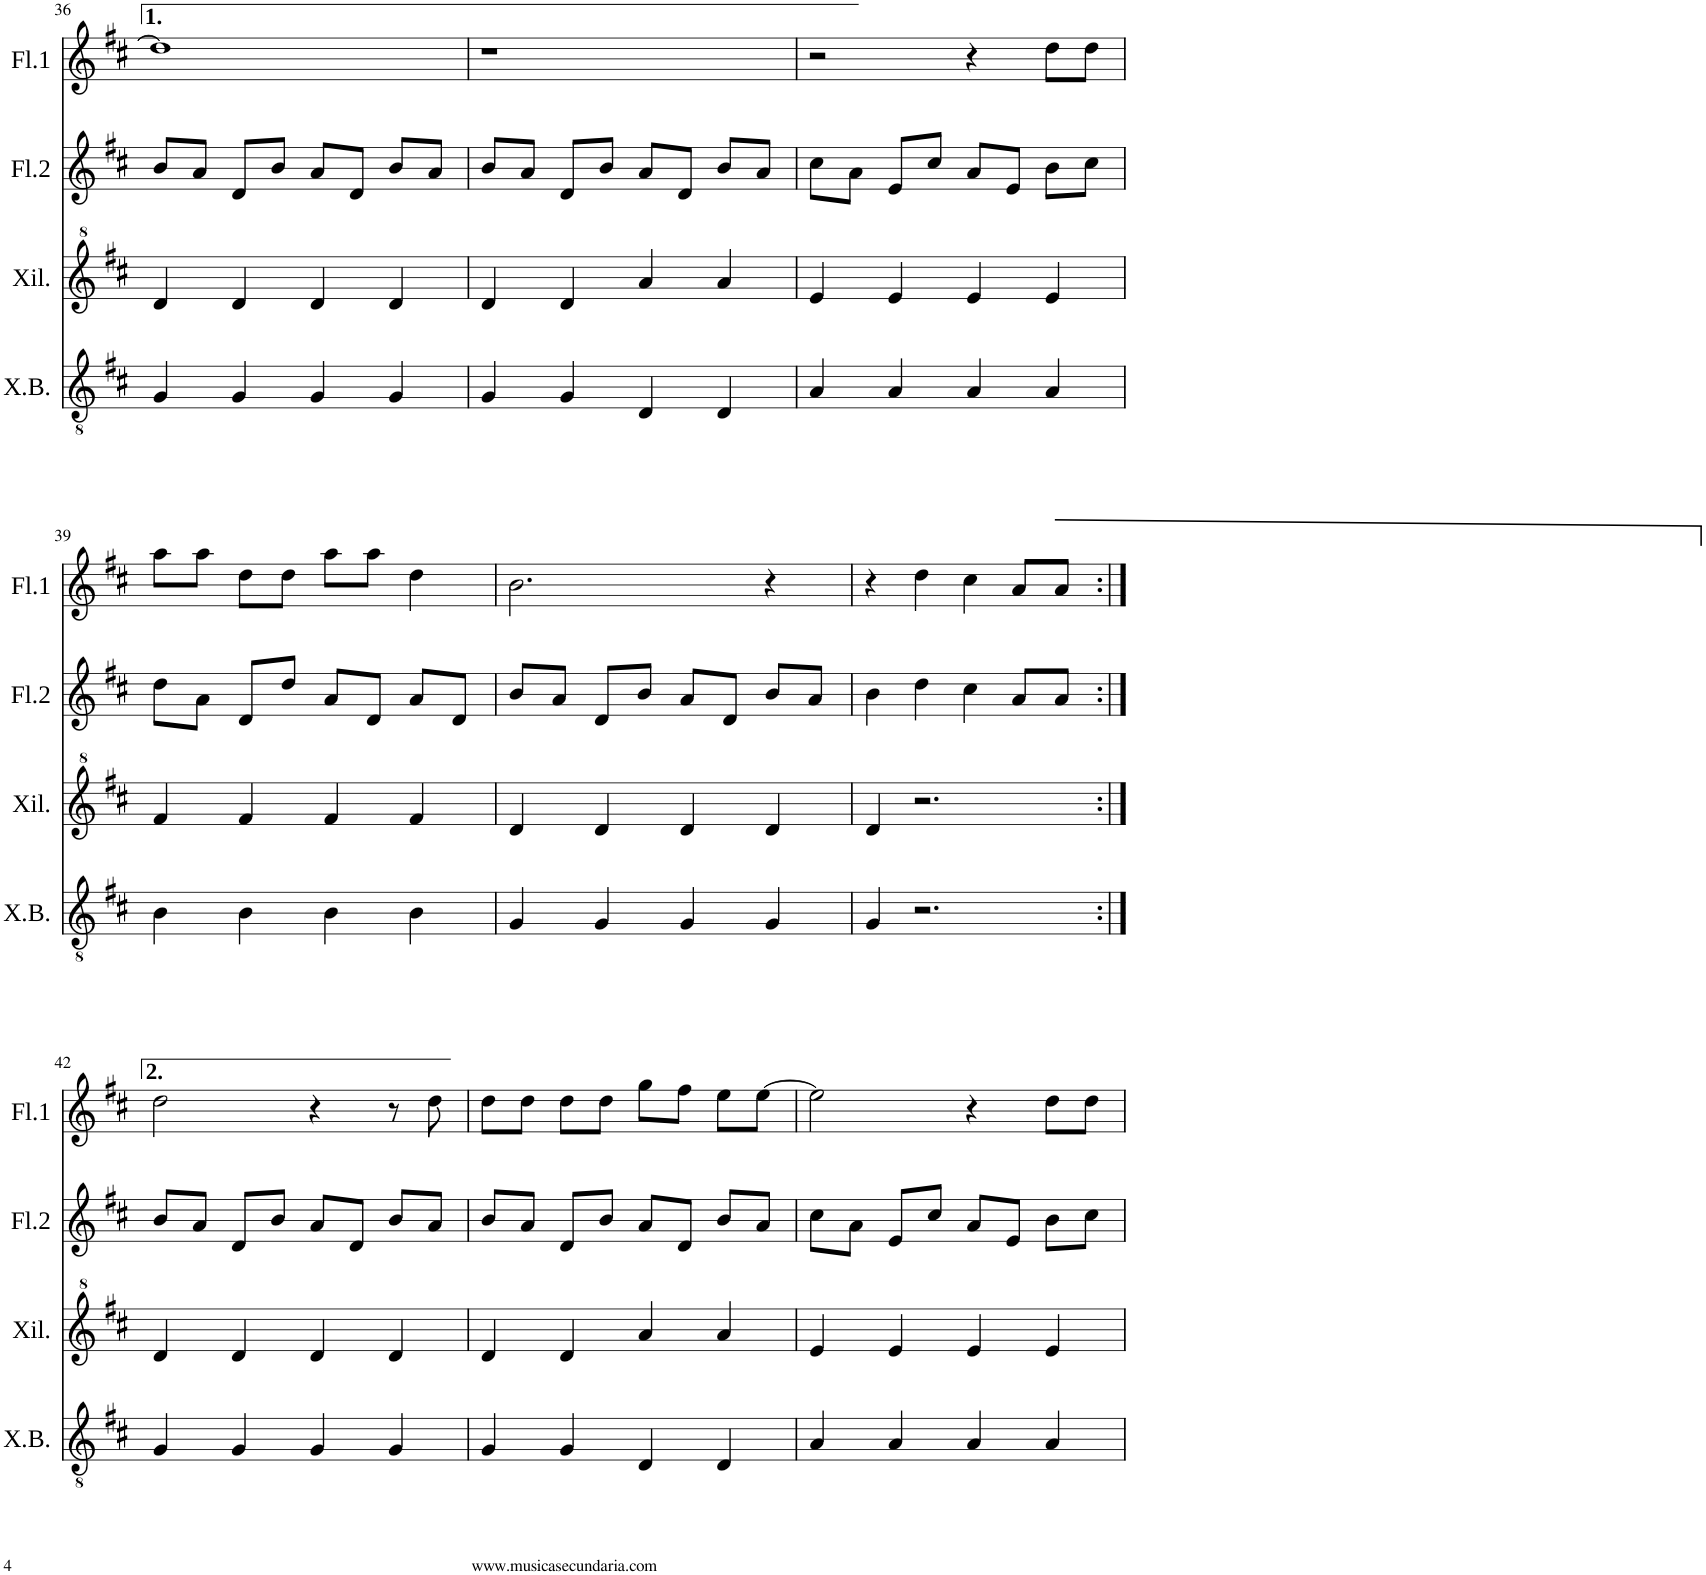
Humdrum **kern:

**kern	**kern	**kern	**kern
*part4	*part3	*part2	*part1
*staff4	*staff3	*staff2	*staff1
*I"Xil. Bajo	*I"Xilófono	*I"Flauta 2	*I"Flauta 1
*I'X.B.	*I'Xil.	*I'Fl.2	*I'Fl.1
!!LO:PB:g=z
*clefGv2	*clefG^2	*clefG2	*clefG2
*k[f#c#]	*k[f#c#]	*k[f#c#]	*k[f#c#]
*M4/4	*M4/4	*M4/4	*M4/4
=36	=36	=36	=36
4G/	4dd/	8b/L	1dd]
.	.	8a/J	.
4G/	4dd/	8d/L	.
.	.	8b/J	.
4G/	4dd/	8a/L	.
.	.	8d/J	.
4G/	4dd/	8b/L	.
.	.	8a/J	.
=37	=37	=37	=37
4G/	4dd/	8b/L	1r
.	.	8a/J	.
4G/	4dd/	8d/L	.
.	.	8b/J	.
4D/	4aa/	8a/L	.
.	.	8d/J	.
4D/	4aa/	8b/L	.
.	.	8a/J	.
=38	=38	=38	=38
4A/	4ee/	8cc#\L	2r
.	.	8a\J	.
4A/	4ee/	8e/L	.
.	.	8cc#/J	.
4A/	4ee/	8a/L	4r
.	.	8e/J	.
4A/	4ee/	8b\L	8dd\L
.	.	8cc#\J	8dd\J
!!LO:LB:g=z
=39	=39	=39	=39
4B\	4ff#/	8dd\L	8aa\L
.	.	8a\J	8aa\J
4B\	4ff#/	8d/L	8dd\L
.	.	8dd/J	8dd\J
4B\	4ff#/	8a/L	8aa\L
.	.	8d/J	8aa\J
4B\	4ff#/	8a/L	4dd\
.	.	8d/J	.
=40	=40	=40	=40
4G/	4dd/	8b/L	2.b\
.	.	8a/J	.
4G/	4dd/	8d/L	.
.	.	8b/J	.
4G/	4dd/	8a/L	.
.	.	8d/J	.
4G/	4dd/	8b/L	4r
.	.	8a/J	.
=41	=41	=41	=41
4G/	4dd/	4b\	4r
2.r	2.r	4dd\	4dd\
.	.	4cc#\	4cc#\
.	.	8a/L	8a/L
.	.	8a/J	8a/J
!!LO:LB:g=z
=42:|!	=42:|!	=42:|!	=42:|!
4G/	4dd/	8b/L	2dd\
.	.	8a/J	.
4G/	4dd/	8d/L	.
.	.	8b/J	.
4G/	4dd/	8a/L	4r
.	.	8d/J	.
4G/	4dd/	8b/L	8r
.	.	8a/J	8dd\
=43	=43	=43	=43
4G/	4dd/	8b/L	8dd\L
.	.	8a/J	8dd\J
4G/	4dd/	8d/L	8dd\L
.	.	8b/J	8dd\J
4D/	4aa/	8a/L	8gg\L
.	.	8d/J	8ff#\J
4D/	4aa/	8b/L	8ee\L
.	.	8a/J	[8ee\J
=44	=44	=44	=44
4A/	4ee/	8cc#\L	2ee\]
.	.	8a\J	.
4A/	4ee/	8e/L	.
.	.	8cc#/J	.
4A/	4ee/	8a/L	4r
.	.	8e/J	.
4A/	4ee/	8b\L	8dd\L
.	.	8cc#\J	8dd\J
=	=	=	=
*-	*-	*-	*-
